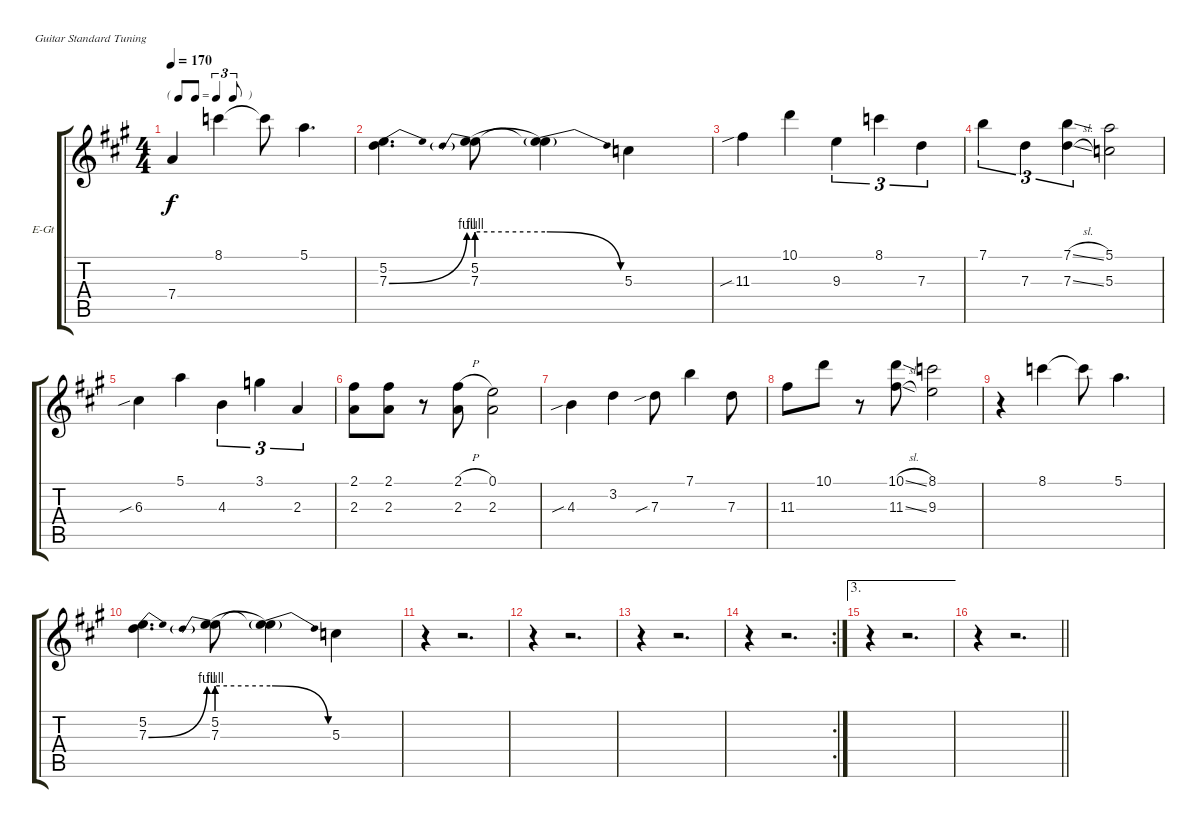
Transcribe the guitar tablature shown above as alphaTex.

\bracketExtendMode groupsimilarinstruments
\firstSystemTrackNameOrientation horizontal
\otherSystemsTrackNameOrientation horizontal
\track ("Harrison Solo" "E-Gt") {instrument electricguitarclean}
\staff {score tabs}
\tuning (E4 B3 G3 D3 A2 E2)
\ts (4 4)
\tf triplet8th
\tempo 170
\clef g2
\ks a
7.4.4{dy f} 8.1.4 8.1{t}.8 5.1.4{d} |
(5.2 7.3{be (bend 0 0 60 4)}).4{d} (5.2 7.3{be (prebend 0 4 60 4)}).8 (5.2{t} 7.3{be (release 0 4 60 0) t}).4 5.3.4 |
11.3{sib}.4 10.1.4 9.3.4{tu (3 2)} 8.1.4{tu (3 2)} 7.3.4{tu (3 2)} |
7.1.4{tu (3 2)} 7.3.4{tu (3 2)} (7.1{sl} 7.3{sl}).4{tu (3 2)} (5.1 5.3).2 |
6.3{sib}.4 5.1.4 4.3.4{tu (3 2)} 3.1.4{tu (3 2)} 2.3.4{tu (3 2)} |
(2.1 2.3).8 (2.1 2.3).8 r.8 (2.1{h} 2.3).8 (0.1 2.3).2 |
4.3{sib}.4 3.2.4 7.3{sib}.8 7.1.4 7.3.8 |
11.3.8 10.1.8 r.8 (10.1{sl} 11.3{sl}).8 (8.1 9.3).2 |
r.4 8.1.4 8.1{t}.8 5.1.4{d} |
(5.2 7.3{be (bend 0 0 60 4)}).4{d} (5.2 7.3{be (prebend 0 4 60 4)}).8 (5.2{t} 7.3{be (release 0 4 60 0) t}).4 5.3.4 |
r.4 r.2{d} |
r.4 r.2{d} |
r.4 r.2{d} |
\rc 2
r.4 r.2{d} |
\ae 3
r.4 r.2{d} |
\barLineRight lightlight
r.4 r.2{d}
